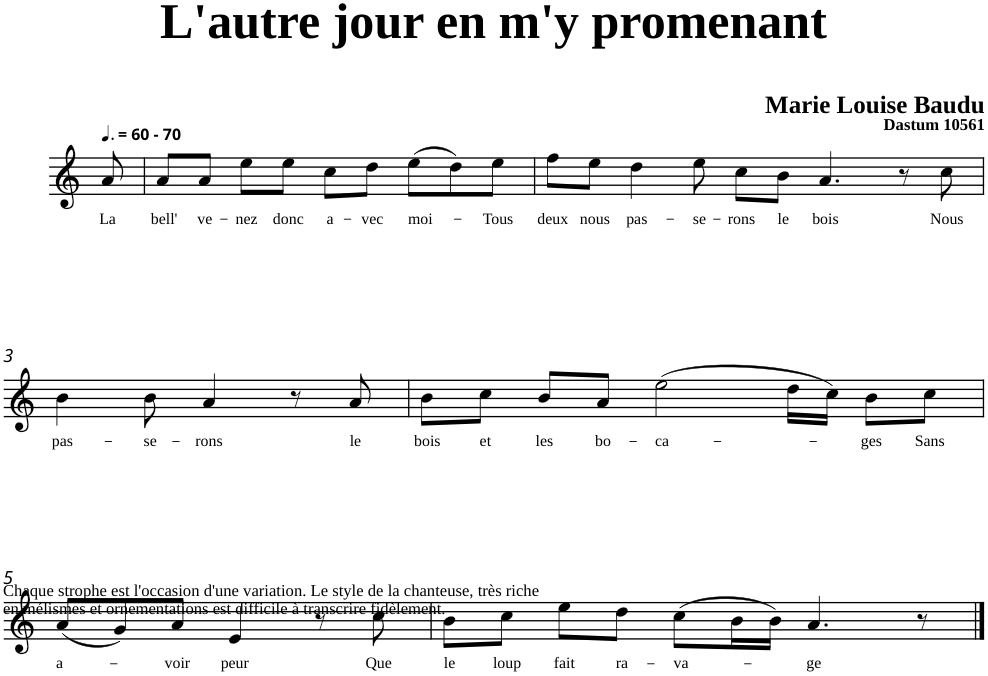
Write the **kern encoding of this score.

**kern	**text
*part1	*part1
*staff1	*staff1
*clefG2	*
*k[]	*
=	=
!LO:TX:a:B:t=- 70	!
!	!LO:LY:b
8a/	La
=1	=1
!	!LO:LY:b
8a/L	bell'
!	!LO:LY:b
8a/J	ve-
!	!LO:LY:b
8ee\L	-nez
!	!LO:LY:b
8ee\J	donc
!	!LO:LY:b
8cc\L	a-
!	!LO:LY:b
8dd\J	-vec
!	!LO:LY:b
(>8ee\L	moi-
8dd\)	.
!	!LO:LY:b
8ee\J	-Tous
=2	=2
!	!LO:LY:b
8ff\L	deux
!	!LO:LY:b
8ee\J	nous
!	!LO:LY:b
4dd\	pas-
!	!LO:LY:b
8ee\	-se-
!	!LO:LY:b
8cc\L	-rons
!	!LO:LY:b
8b\J	le
!	!LO:LY:b
[8a/	bois
4ryy	.
8r	.
!	!LO:LY:b
8cc\	Nous
!!LO:LB:g=z
=3	=3
!	!LO:LY:b
4b\	pas-
4a/]	.
!	!LO:LY:b
8b\	-se-
!	!LO:LY:b
4a/	-rons
8r	.
!	!LO:LY:b
8a/	le
=4	=4
!	!LO:LY:b
8b\L	bois
!	!LO:LY:b
8cc\J	et
!	!LO:LY:b
8b/L	les
!	!LO:LY:b
8a/J	bo-
!	!LO:LY:b
(>2ee\	-ca-
16dd\LL	.
16cc\JJ)	.
!	!LO:LY:b
8b\L	-ges
!	!LO:LY:b
8cc\J	Sans
!!LO:LB:g=z
=5	=5
!	!LO:LY:b
(<8a/L	a-
8g/)	.
!	!LO:LY:b
8a/J	-voir
!	!LO:LY:b
4e/	peur
8r	.
!	!LO:LY:b
8cc\	Que
=6	=6
!	!LO:LY:b
8b\L	le
!	!LO:LY:b
8cc\J	loup
!	!LO:LY:b
8ee\L	fait
!	!LO:LY:b
8dd\J	ra-
!	!LO:LY:b
(>8cc\L	-va-
16b\L	.
16b\JJ)	.
!	!LO:LY:b
[4a/	-ge
8ryy	.
8r	.
==7	==7
8a/]	.
=	=
*-	*-
